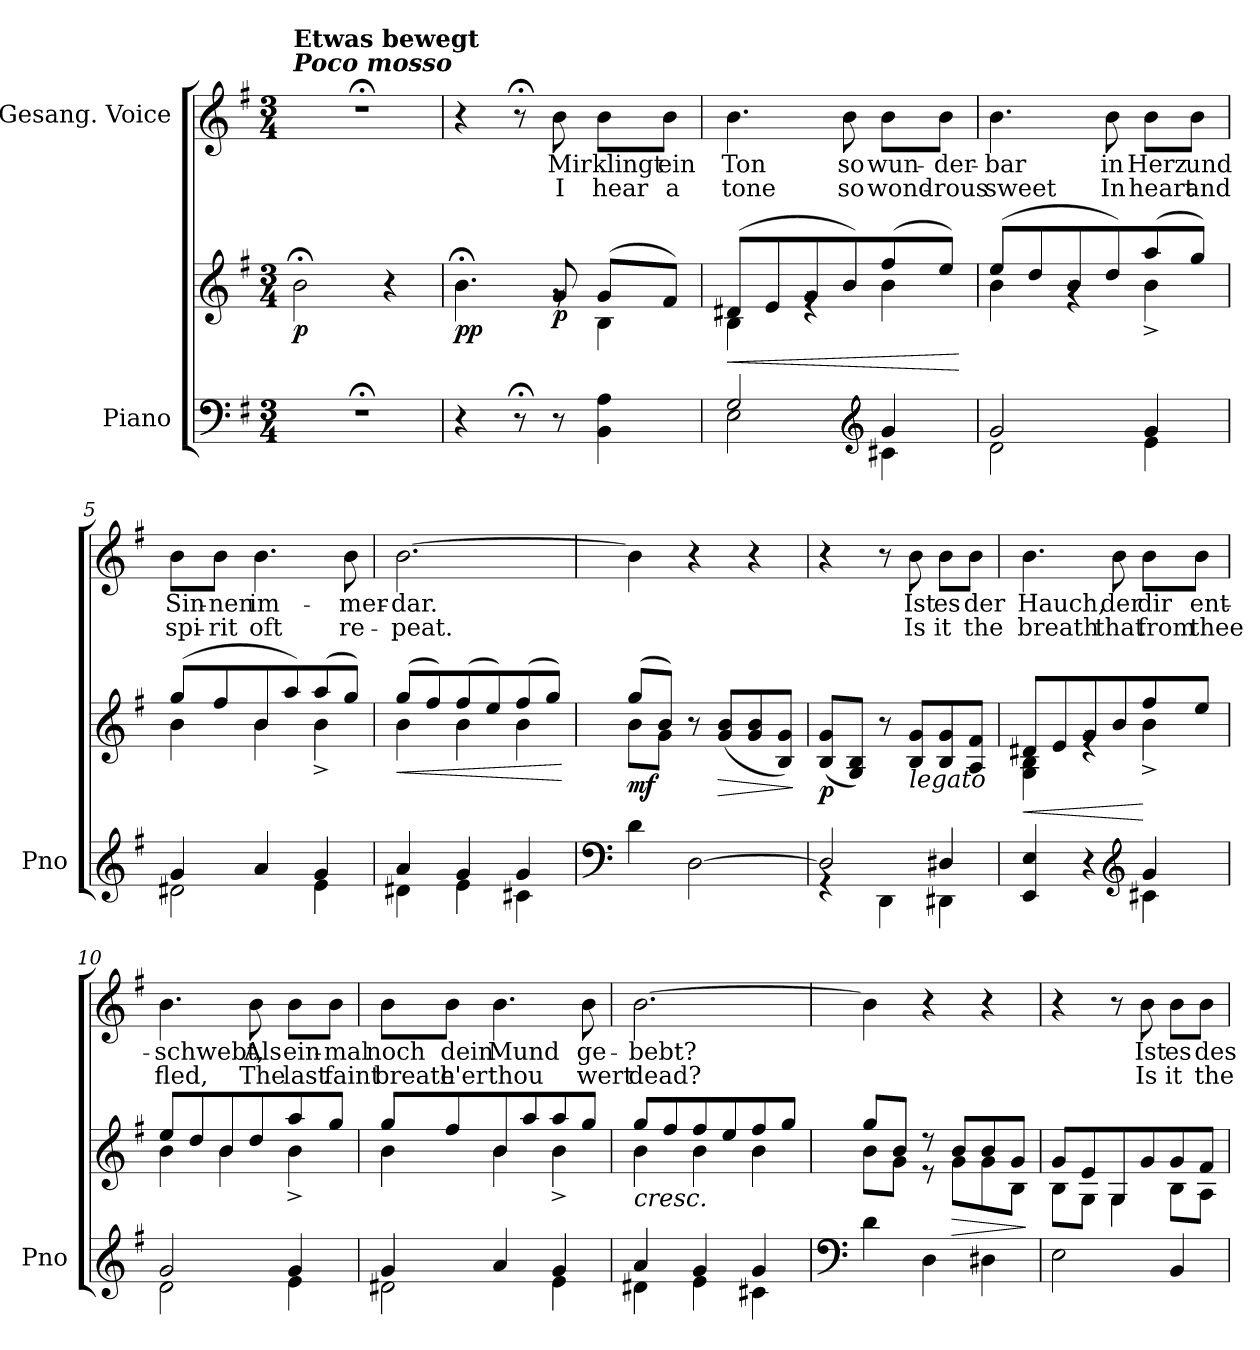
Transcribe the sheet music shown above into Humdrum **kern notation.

**kern	**kern	**dynam	**kern	**text	**text
*part2	*part2	*part2	*part1	*part1	*part1
*staff3	*staff2	*staff2/3	*staff1	*staff1	*staff1
*I"Piano	*	*	*I"Gesang. Voice	*	*
*I'Pno	*	*	*	*	*
*clefF4	*clefG2	*	*clefG2	*	*
*k[f#]	*k[f#]	*	*k[f#]	*	*
*M3/4	*M3/4	*	*M3/4	*	*
=1	=1	=1	=1	=1	=1
!	!	!	!LO:TX:a:Bi:t=Poco mosso	!	!
!	!	!	!LO:TX:a:B:t=Etwas bewegt	!	!
!	!	!LO:DY:b	!	!	!
2.r;<	2b;<\	p	2.r;<	.	.
.	4r	.	.	.	.
=2	=2	=2	=2	=2	=2
*	*^	*	*	*	*
!	!	!	!LO:DY:b	!	!	!
4r	4.b;<\	4.ryy	pp	4r	.	.
8r;<	.	.	.	8r;<	.	.
!	!	!	!LO:DY:b	!	!LO:LY:b	!LO:LY:b
8r	8g/	8rg	p	8b\	Mir	I
!	!	!	!	!	!LO:LY:b	!LO:LY:b
4BB\ 4A\	(>8g/L	4B\	.	8b\L	klingt	hear
!	!	!	!	!	!LO:LY:b	!LO:LY:b
.	8f#/J)	.	.	8b\J	ein	a
=3	=3	=3	=3	=3	=3	=3
*^	*	*	*	*	*	*
!	!	!	!	!LO:HP:b	!	!LO:LY:b	!LO:LY:b
2G/	2E\	(>8d#X/L	4B\	<	4.b\	Ton	tone
.	.	8e/	.	.	.	.	.
.	.	8g/	4re	.	.	.	.
!	!	!	!	!	!	!LO:LY:b	!LO:LY:b
.	.	8b/)	.	.	8b\	so	so
*clefG2	*	*	*	*	*	*	*
!	!	!	!	!	!	!LO:LY:b	!LO:LY:b
4g/	4c#X\	(>8ff#/	4b\	.	8b\L	wun-	wond-
!	!	!	!	!	!	!LO:LY:b	!LO:LY:b
.	.	8ee/J)	.	.	8b\J	-der-	-rous
*v	*v	*	*	*	*	*	*
*	*v	*v	*	*	*	*
.	.	[	.	.	.
=4	=4	=4	=4	=4	=4
*^	*^	*	*	*	*
!	!	!	!	!	!	!LO:LY:b	!LO:LY:b
2g/	2d\	(>8ee/L	4b\	.	4.b\	-bar	sweet
.	.	8dd/	.	.	.	.	.
.	.	8b/	4rg	.	.	.	.
!	!	!	!	!	!	!LO:LY:b	!LO:LY:b
.	.	8dd/)	.	.	8b\	in	In
!	!	!	!	!	!	!LO:LY:b	!LO:LY:b
4g/	4e\	(>8aa/	4b^\	.	8b\L	Herz	heart
!	!	!	!	!	!	!LO:LY:b	!LO:LY:b
.	.	8gg/J)	.	.	8b\J	und	and
!!LO:LB:g=z
=5	=5	=5	=5	=5	=5	=5	=5
!	!	!	!	!	!	!LO:LY:b	!LO:LY:b
4g/	2d#X\	(>8gg/L	4b\	.	8b\L	Sin-	spi-
!	!	!	!	!	!	!LO:LY:b	!LO:LY:b
.	.	8ff#/	.	.	8b\J	-nen	-rit
!	!	!	!	!	!	!LO:LY:b	!LO:LY:b
4a/	.	8b/	4b\	.	4.b\	im-	oft
.	.	8aa/)	.	.	.	.	.
4g/	4e\	(>8aa/	4b^\	.	.	.	.
!	!	!	!	!	!	!LO:LY:b	!LO:LY:b
.	.	8gg/J)	.	.	8b\	-mer-	re-
=6	=6	=6	=6	=6	=6	=6	=6
!	!	!	!	!LO:HP:b	!	!LO:LY:b	!LO:LY:b
4a/	4d#X\	(>8gg/L	4b\	<	[2.b\	-dar.	-peat.
.	.	8ff#/)	.	.	.	.	.
4g/	4e\	(>8ff#/	4b\	.	.	.	.
.	.	8ee/)	.	.	.	.	.
4g/	4c#X\	(>8ff#/	4b\	.	.	.	.
.	.	8gg/J)	.	.	.	.	.
*v	*v	*	*	*	*	*	*
*	*v	*v	*	*	*	*
.	.	[	.	.	.
=7	=7	=7	=7	=7	=7
*clefF4	*	*	*	*	*
*	*^	*	*	*	*
!	!	!	!LO:DY:b	!	!	!
4d\	(>8gg/L	8b\L	mf	4b\]	.	.
.	8b/J)	8g\J	.	.	.	.
[2D\	8r	2ryy	.	4r	.	.
!	!	!	!LO:HP:b	!	!	!
.	(<8g/ 8b/L	.	>	.	.	.
.	8g/ 8b/	.	.	4r	.	.
.	8B/ 8g/J)	.	.	.	.	.
*	*v	*v	*	*	*	*
.	.	]	.	.	.
=8	=8	=8	=8	=8	=8
*^	*	*	*	*	*
!	!	!	!LO:DY:b	!	!	!
2D/]	4rGG	(<8B/ 8g/L	p	4r	.	.
.	.	8G/ 8B/J)	.	.	.	.
.	4DD\	8r	.	8r	.	.
!	!	!LO:TX:b:i:t=legato	!	!	!	!
!	!	!	!	!	!LO:LY:b	!LO:LY:b
.	.	8B/ 8g/L	.	8b\	Ist	Is
!	!	!	!	!	!LO:LY:b	!LO:LY:b
4D#X/	4DD#X\	8B/ 8g/	.	8b\L	es	it
!	!	!	!	!	!LO:LY:b	!LO:LY:b
.	.	8A/ 8f#/J	.	8b\J	der	the
=9	=9	=9	=9	=9	=9	=9
!	!	!	!LO:HP:b	!	!LO:LY:b	!LO:LY:b
*	*	*^	*	*	*	*
4EE/ 4E/	2ryy	8d#X/L	4G\ 4B\	<	4.b\	Hauch,	breath
.	.	8e/	.	.	.	.	.
4r	.	8g/	4re	.	.	.	.
!	!	!	!	!	!	!LO:LY:b	!LO:LY:b
.	.	8b/	.	.	8b\	der	that
*clefG2	*	*	*	*	*	*	*
!	!	!	!	!	!	!LO:LY:b	!LO:LY:b
4g/	4c#X\	8ff#/	4b^\	[	8b\L	dir	from
!	!	!	!	!	!	!LO:LY:b	!LO:LY:b
.	.	8ee/J	.	.	8b\J	ent-	thee
!!LO:LB:g=z
=10	=10	=10	=10	=10	=10	=10	=10
!	!	!	!	!	!	!LO:LY:b	!LO:LY:b
2g/	2d\	8ee/L	4b\	.	4.b\	-schwebt,	fled,
.	.	8dd/	.	.	.	.	.
.	.	8b/	4b\	.	.	.	.
!	!	!	!	!	!	!LO:LY:b	!LO:LY:b
.	.	8dd/	.	.	8b\	Als	The
!	!	!	!	!	!	!LO:LY:b	!LO:LY:b
4g/	4e\	8aa/	4b^\	.	8b\L	ein-	last
!	!	!	!	!	!	!LO:LY:b	!LO:LY:b
.	.	8gg/J	.	.	8b\J	-mal	faint
=11	=11	=11	=11	=11	=11	=11	=11
!	!	!	!	!	!	!LO:LY:b	!LO:LY:b
4g/	2d#X\	8gg/L	4b\	.	8b\L	noch	breath
!	!	!	!	!	!	!LO:LY:b	!LO:LY:b
.	.	8ff#/	.	.	8b\J	dein	e'er
!	!	!	!	!	!	!LO:LY:b	!LO:LY:b
4a/	.	8b/	4b\	.	4.b\	Mund	thou
.	.	8aa/	.	.	.	.	.
4g/	4e\	8aa/	4b^\	.	.	.	.
!	!	!	!	!	!	!LO:LY:b	!LO:LY:b
.	.	8gg/J	.	.	8b\	ge-	wert
=12	=12	=12	=12	=12	=12	=12	=12
!	!	!LO:TX:b:i:t=cresc.	!	!	!	!	!
!	!	!	!	!	!	!LO:LY:b	!LO:LY:b
4a/	4d#X\	8gg/L	4b\	.	[2.b\	bebt?	dead?
.	.	8ff#/	.	.	.	.	.
4g/	4e\	8ff#/	4b\	.	.	.	.
.	.	8ee/	.	.	.	.	.
4g/	4c#X\	8ff#/	4b\	.	.	.	.
.	.	8gg/J	.	.	.	.	.
*v	*v	*	*	*	*	*	*
=13	=13	=13	=13	=13	=13	=13
*clefF4	*	*	*	*	*	*
4d\	8gg/L	8b\L	.	4b\]	.	.
.	8b/J	8g\J	.	.	.	.
4D\	8r	8r	.	4r	.	.
!	!	!	!LO:HP:b	!	!	!
.	8b/L	8g\L	>	.	.	.
4D#X\	8b/	8g\	.	4r	.	.
.	8g/J	8B\J	.	.	.	.
*	*v	*v	*	*	*	*
.	.	]	.	.	.
=14	=14	=14	=14	=14	=14
*	*^	*	*	*	*
2E\	8g/L	8B\L	.	4r	.	.
.	8e/	8G\J	.	.	.	.
.	8G/	4G\	.	8r	.	.
!	!	!	!	!	!LO:LY:b	!LO:LY:b
.	8g/	.	.	8b\	Ist	Is
!	!	!	!	!	!LO:LY:b	!LO:LY:b
4BB/	8g/	8B\L	.	8b\L	es	it
!	!	!	!	!	!LO:LY:b	!LO:LY:b
.	8f#/J	8A\J	.	8b\J	des	the
*	*v	*v	*	*	*	*
=	=	=	=	=	=
*-	*-	*-	*-	*-	*-
